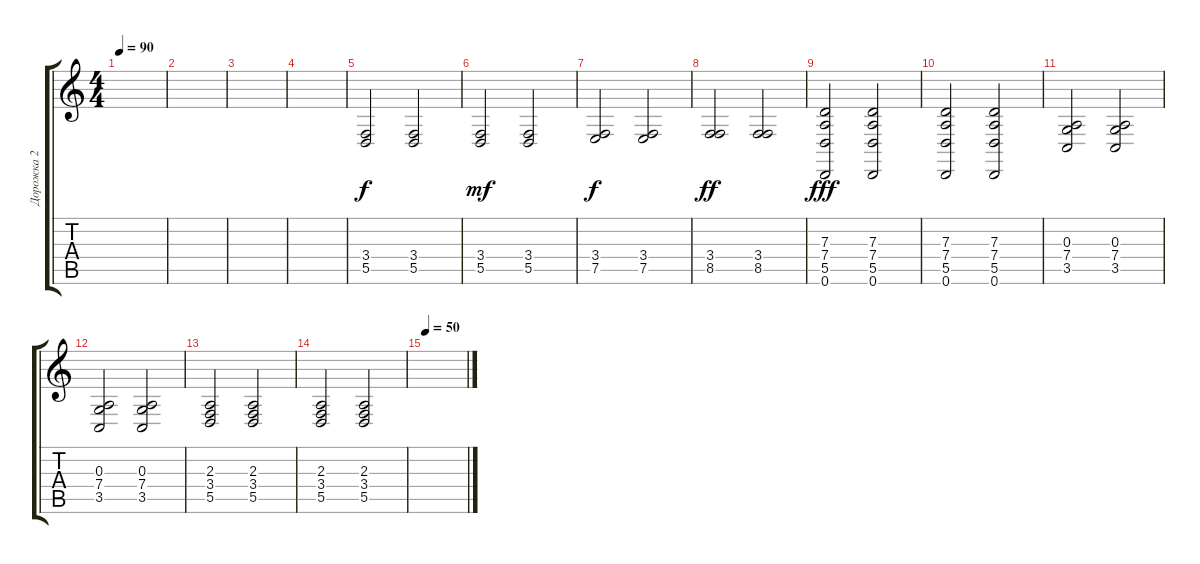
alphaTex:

\track ("Дорожка 2" "Дорожка 2") {instrument tremolostrings}
\staff {score tabs}
\tuning (E4 B3 G3 D3 A2 D2) {hide}
\ts (4 4)
\tempo 90
\clef g2
\ks c
|
|
|
|
(3.4 5.5).2 (3.4 5.5).2 |
(3.4 5.5).2{dy mf} (3.4 5.5).2 |
(3.4 7.5).2{dy f} (3.4 7.5).2 |
(3.4 8.5).2{dy ff} (3.4 8.5).2 |
(7.3 7.4 5.5 0.6).2{dy fff} (7.3 7.4 5.5 0.6).2 |
(7.3 7.4 5.5 0.6).2 (7.3 7.4 5.5 0.6).2 |
(0.3 7.4 3.5).2 (0.3 7.4 3.5).2 |
(0.3 7.4 3.5).2 (0.3 7.4 3.5).2 |
(2.3 3.4 5.5).2 (2.3 3.4 5.5).2 |
(2.3 3.4 5.5).2 (2.3 3.4 5.5).2 |
\tempo 70
\tempo 50
